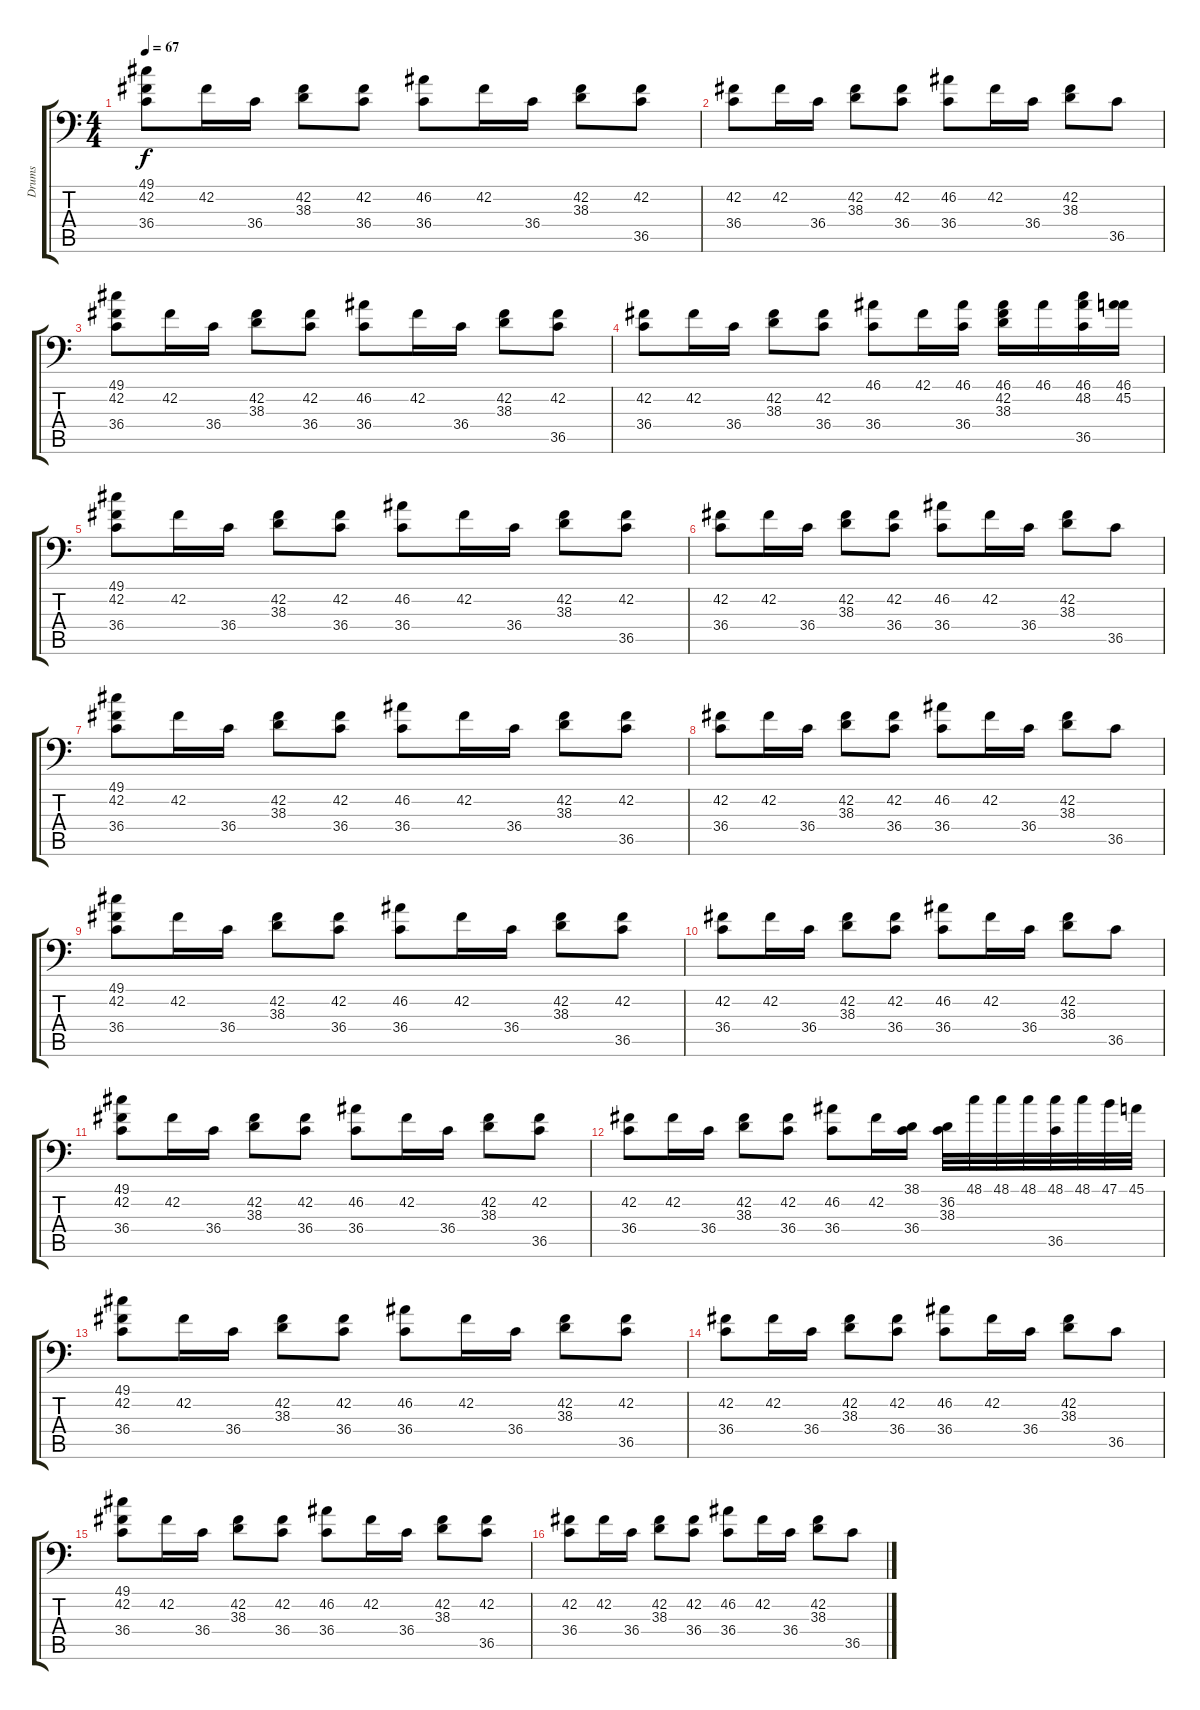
\track ("Drums" "Drums") {instrument acousticgrandpiano}
\staff {score tabs}
\tuning (C-1 C-1 C-1 C-1 C-1 C-1) {hide}
\ts (4 4)
\tempo 67
\clef f4
\ks c
(49.1 42.2 36.4).8{dy f} 42.2.16 36.4.16 (42.2 38.3).8 (42.2 36.4).8 (46.2 36.4).8 42.2.16 36.4.16 (42.2 38.3).8 (42.2 36.5).8 |
(42.2 36.4).8 42.2.16 36.4.16 (42.2 38.3).8 (42.2 36.4).8 (46.2 36.4).8 42.2.16 36.4.16 (42.2 38.3).8 36.5.8 |
(49.1 42.2 36.4).8 42.2.16 36.4.16 (42.2 38.3).8 (42.2 36.4).8 (46.2 36.4).8 42.2.16 36.4.16 (42.2 38.3).8 (42.2 36.5).8 |
(42.2 36.4).8 42.2.16 36.4.16 (42.2 38.3).8 (42.2 36.4).8 (46.1 36.4).8 42.1.16 (46.1 36.4).16 (46.1 42.2 38.3).16 46.1.16 (46.1 48.2 36.5).16 (46.1 45.2).16 |
(49.1 42.2 36.4).8 42.2.16 36.4.16 (42.2 38.3).8 (42.2 36.4).8 (46.2 36.4).8 42.2.16 36.4.16 (42.2 38.3).8 (42.2 36.5).8 |
(42.2 36.4).8 42.2.16 36.4.16 (42.2 38.3).8 (42.2 36.4).8 (46.2 36.4).8 42.2.16 36.4.16 (42.2 38.3).8 36.5.8 |
(49.1 42.2 36.4).8 42.2.16 36.4.16 (42.2 38.3).8 (42.2 36.4).8 (46.2 36.4).8 42.2.16 36.4.16 (42.2 38.3).8 (42.2 36.5).8 |
(42.2 36.4).8 42.2.16 36.4.16 (42.2 38.3).8 (42.2 36.4).8 (46.2 36.4).8 42.2.16 36.4.16 (42.2 38.3).8 36.5.8 |
(49.1 42.2 36.4).8 42.2.16 36.4.16 (42.2 38.3).8 (42.2 36.4).8 (46.2 36.4).8 42.2.16 36.4.16 (42.2 38.3).8 (42.2 36.5).8 |
(42.2 36.4).8 42.2.16 36.4.16 (42.2 38.3).8 (42.2 36.4).8 (46.2 36.4).8 42.2.16 36.4.16 (42.2 38.3).8 36.5.8 |
(49.1 42.2 36.4).8 42.2.16 36.4.16 (42.2 38.3).8 (42.2 36.4).8 (46.2 36.4).8 42.2.16 36.4.16 (42.2 38.3).8 (42.2 36.5).8 |
(42.2 36.4).8 42.2.16 36.4.16 (42.2 38.3).8 (42.2 36.4).8 (46.2 36.4).8 42.2.16 (38.1 36.4).16 (36.2 38.3).32 48.1.32 48.1.32 48.1.32 (48.1 36.5).32 48.1.32 47.1.32 45.1.32 |
(49.1 42.2 36.4).8 42.2.16 36.4.16 (42.2 38.3).8 (42.2 36.4).8 (46.2 36.4).8 42.2.16 36.4.16 (42.2 38.3).8 (42.2 36.5).8 |
(42.2 36.4).8 42.2.16 36.4.16 (42.2 38.3).8 (42.2 36.4).8 (46.2 36.4).8 42.2.16 36.4.16 (42.2 38.3).8 36.5.8 |
(49.1 42.2 36.4).8 42.2.16 36.4.16 (42.2 38.3).8 (42.2 36.4).8 (46.2 36.4).8 42.2.16 36.4.16 (42.2 38.3).8 (42.2 36.5).8 |
(42.2 36.4).8 42.2.16 36.4.16 (42.2 38.3).8 (42.2 36.4).8 (46.2 36.4).8 42.2.16 36.4.16 (42.2 38.3).8 36.5.8
